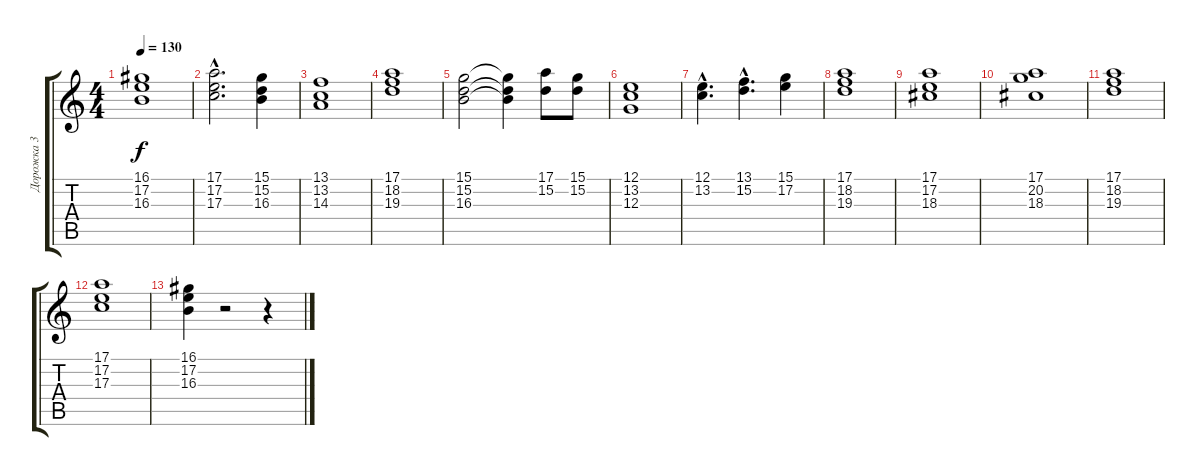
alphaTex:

\track ("Дорожка 3" "Дорожка 3") {instrument rockorgan}
\staff {score tabs}
\tuning (E4 B3 G3 D3 A2 E2) {hide}
\ts (4 4)
\tempo 130
\clef g2
\ks c
(16.1 17.2 16.3).1{dy f} |
(17.1{hac} 17.2{hac} 17.3{hac}).2{d} (15.1 15.2 16.3).4 |
(13.1 13.2 14.3).1 |
(17.1 18.2 19.3).1 |
(15.1 15.2 16.3).2 (15.1{t} 15.2{t} 16.3{t}).4 (17.1 15.2).8 (15.1 15.2).8 |
(12.1 13.2 12.3).1 |
(12.1{hac} 13.2{hac}).4{d} (13.1{hac} 15.2{hac}).4{d} (15.1 17.2).4 |
(17.1 18.2 19.3).1 |
(17.1 17.2 18.3).1 |
(17.1 20.2 18.3).1 |
(17.1 18.2 19.3).1 |
(17.1 17.2 17.3).1 |
(16.1 17.2 16.3).4 r.2 r.4
